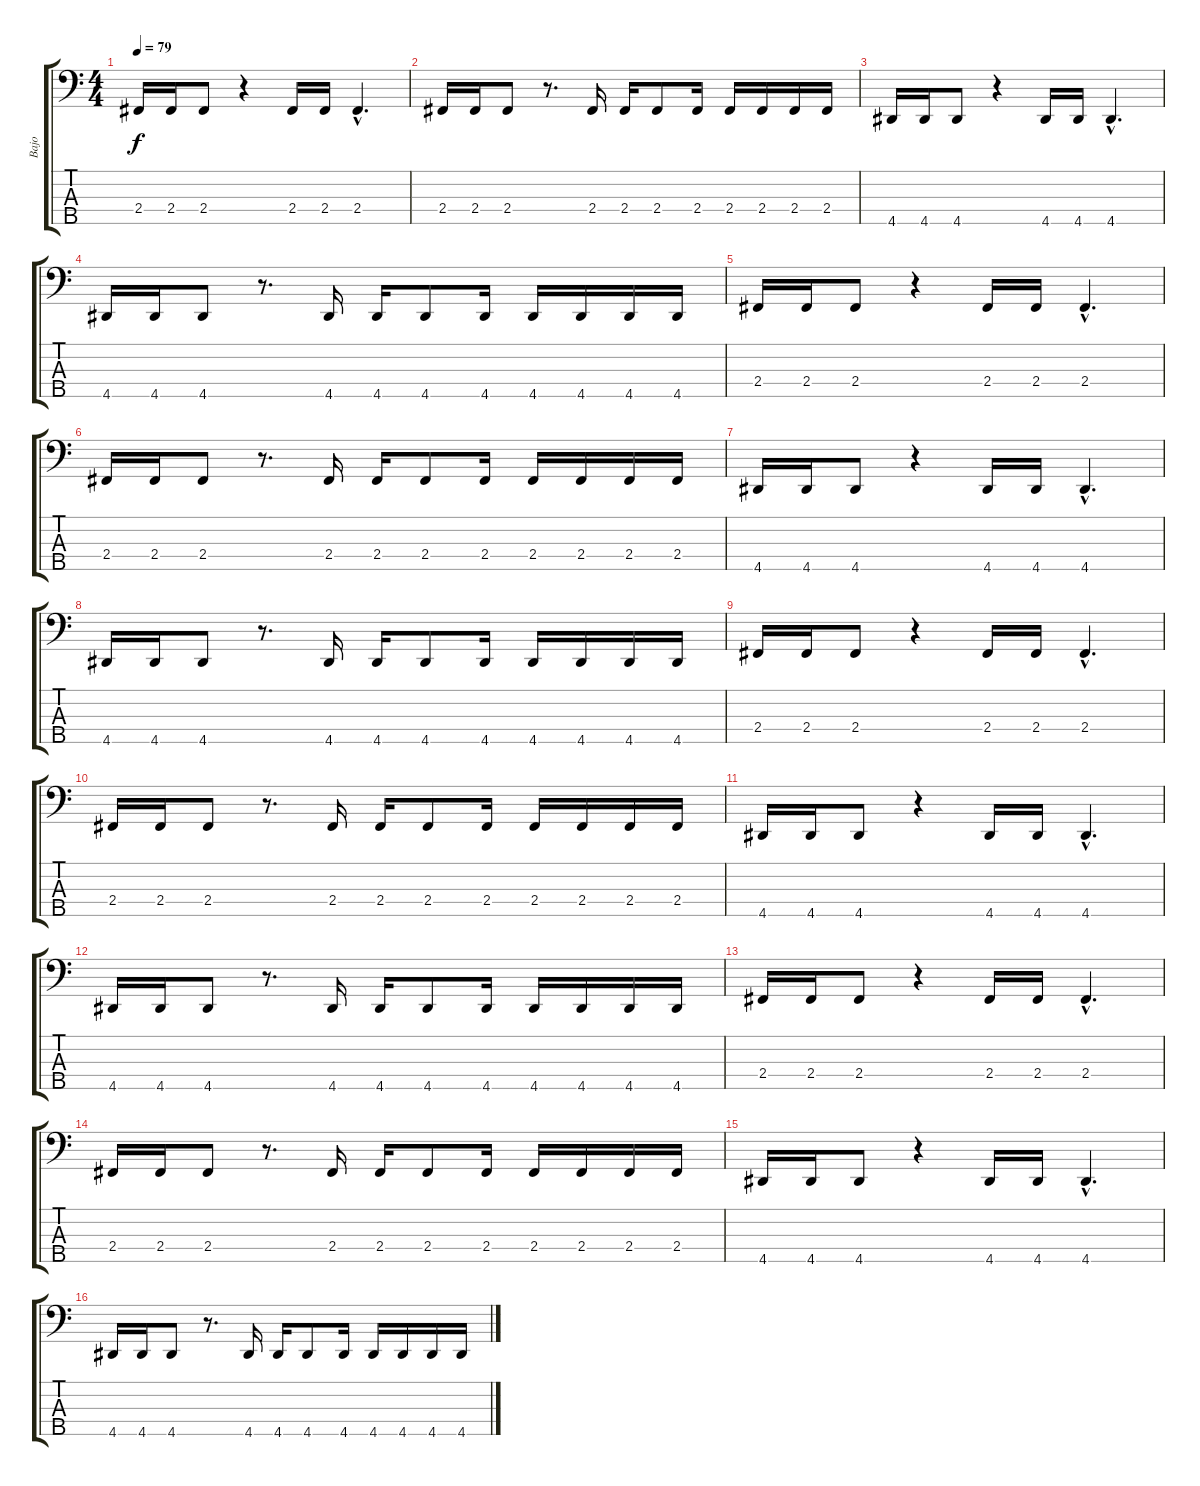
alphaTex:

\track ("Bajo" "Bajo") {instrument fretlessbass}
\staff {score tabs}
\tuning (G2 D2 A1 E1 B0) {hide}
\ts (4 4)
\tempo 79
\clef f4
\ks c
2.4.16{dy f instrument fretlessbass} 2.4.16 2.4.8 r.4 2.4.16 2.4.16 2.4{hac}.4{d} |
2.4.16 2.4.16 2.4.8 r.8{d} 2.4.16 2.4.16 2.4.8 2.4.16 2.4.16 2.4.16 2.4.16 2.4.16 |
4.5.16 4.5.16 4.5.8 r.4 4.5.16 4.5.16 4.5{hac}.4{d} |
4.5.16 4.5.16 4.5.8 r.8{d} 4.5.16 4.5.16 4.5.8 4.5.16 4.5.16 4.5.16 4.5.16 4.5.16 |
2.4.16 2.4.16 2.4.8 r.4 2.4.16 2.4.16 2.4{hac}.4{d} |
2.4.16 2.4.16 2.4.8 r.8{d} 2.4.16 2.4.16 2.4.8 2.4.16 2.4.16 2.4.16 2.4.16 2.4.16 |
4.5.16 4.5.16 4.5.8 r.4 4.5.16 4.5.16 4.5{hac}.4{d} |
4.5.16 4.5.16 4.5.8 r.8{d} 4.5.16 4.5.16 4.5.8 4.5.16 4.5.16 4.5.16 4.5.16 4.5.16 |
2.4.16 2.4.16 2.4.8 r.4 2.4.16 2.4.16 2.4{hac}.4{d} |
2.4.16 2.4.16 2.4.8 r.8{d} 2.4.16 2.4.16 2.4.8 2.4.16 2.4.16 2.4.16 2.4.16 2.4.16 |
4.5.16 4.5.16 4.5.8 r.4 4.5.16 4.5.16 4.5{hac}.4{d} |
4.5.16 4.5.16 4.5.8 r.8{d} 4.5.16 4.5.16 4.5.8 4.5.16 4.5.16 4.5.16 4.5.16 4.5.16 |
2.4.16 2.4.16 2.4.8 r.4 2.4.16 2.4.16 2.4{hac}.4{d} |
2.4.16 2.4.16 2.4.8 r.8{d} 2.4.16 2.4.16 2.4.8 2.4.16 2.4.16 2.4.16 2.4.16 2.4.16 |
4.5.16 4.5.16 4.5.8 r.4 4.5.16 4.5.16 4.5{hac}.4{d} |
4.5.16 4.5.16 4.5.8 r.8{d} 4.5.16 4.5.16 4.5.8 4.5.16 4.5.16 4.5.16 4.5.16 4.5.16
